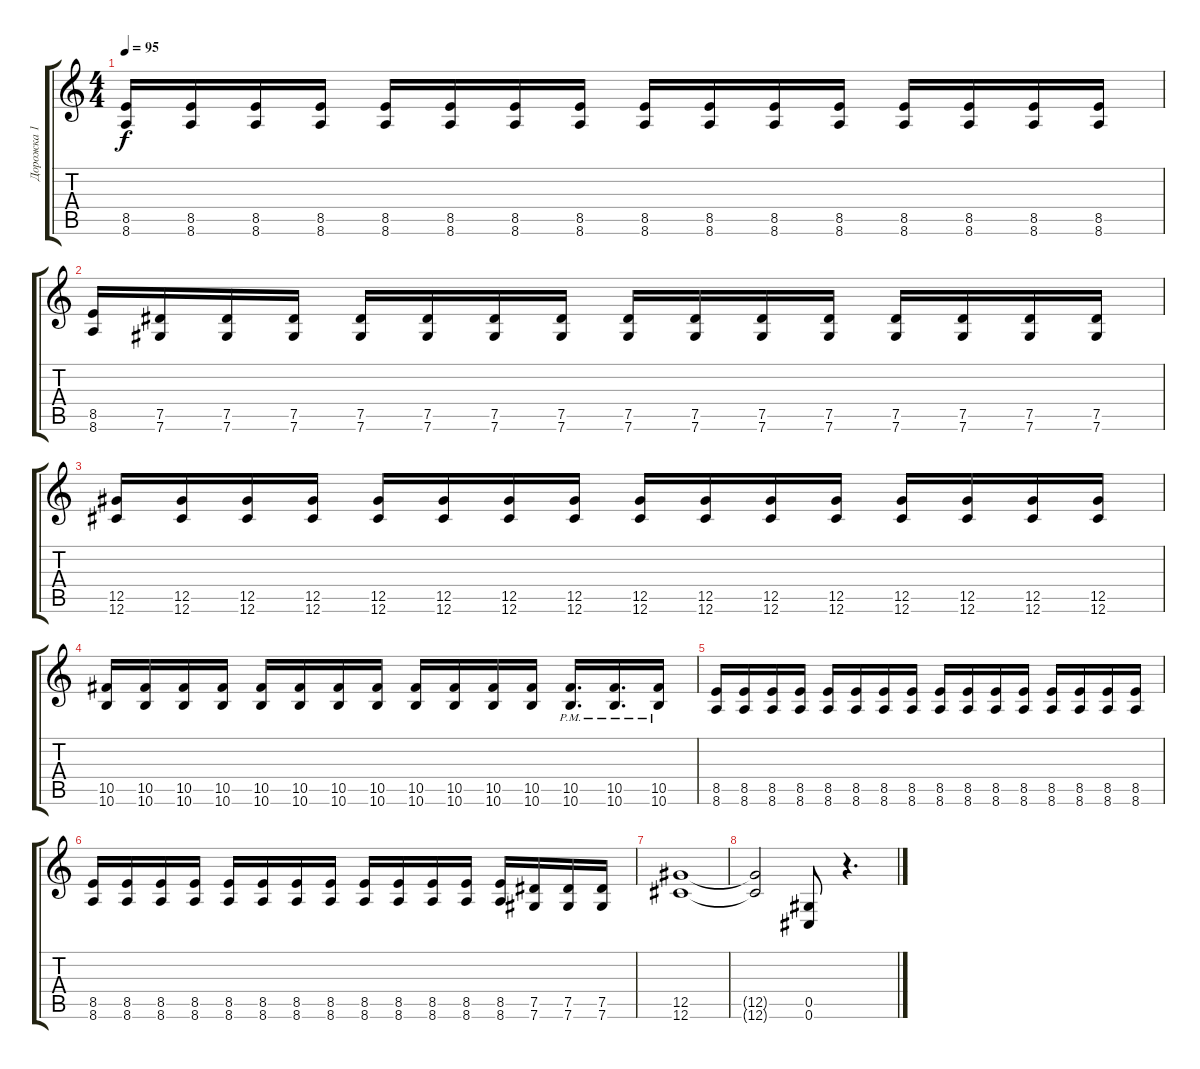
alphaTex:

\track ("Дорожка 1" "Дорожка 1") {instrument distortionguitar}
\staff {score tabs}
\tuning (Eb4 Bb3 Gb3 Db3 Ab2 Db2) {hide}
\ts (4 4)
\tempo 95
\clef g2
\ks c
(8.5 8.6).16{dy f} (8.5 8.6).16 (8.5 8.6).16 (8.5 8.6).16 (8.5 8.6).16 (8.5 8.6).16 (8.5 8.6).16 (8.5 8.6).16 (8.5 8.6).16 (8.5 8.6).16 (8.5 8.6).16 (8.5 8.6).16 (8.5 8.6).16 (8.5 8.6).16 (8.5 8.6).16 (8.5 8.6).16 |
(8.5 8.6).16 (7.5 7.6).16 (7.5 7.6).16 (7.5 7.6).16 (7.5 7.6).16 (7.5 7.6).16 (7.5 7.6).16 (7.5 7.6).16 (7.5 7.6).16 (7.5 7.6).16 (7.5 7.6).16 (7.5 7.6).16 (7.5 7.6).16 (7.5 7.6).16 (7.5 7.6).16 (7.5 7.6).16 |
(12.5 12.6).16 (12.5 12.6).16 (12.5 12.6).16 (12.5 12.6).16 (12.5 12.6).16 (12.5 12.6).16 (12.5 12.6).16 (12.5 12.6).16 (12.5 12.6).16 (12.5 12.6).16 (12.5 12.6).16 (12.5 12.6).16 (12.5 12.6).16 (12.5 12.6).16 (12.5 12.6).16 (12.5 12.6).16 |
(10.5 10.6).16 (10.5 10.6).16 (10.5 10.6).16 (10.5 10.6).16 (10.5 10.6).16 (10.5 10.6).16 (10.5 10.6).16 (10.5 10.6).16 (10.5 10.6).16 (10.5 10.6).16 (10.5 10.6).16 (10.5 10.6).16 (10.5{pm} 10.6{pm}).16{d} (10.5{pm} 10.6{pm}).16{d} (10.5{pm} 10.6{pm}).16 |
(8.5 8.6).16 (8.5 8.6).16 (8.5 8.6).16 (8.5 8.6).16 (8.5 8.6).16 (8.5 8.6).16 (8.5 8.6).16 (8.5 8.6).16 (8.5 8.6).16 (8.5 8.6).16 (8.5 8.6).16 (8.5 8.6).16 (8.5 8.6).16 (8.5 8.6).16 (8.5 8.6).16 (8.5 8.6).16 |
(8.5 8.6).16 (8.5 8.6).16 (8.5 8.6).16 (8.5 8.6).16 (8.5 8.6).16 (8.5 8.6).16 (8.5 8.6).16 (8.5 8.6).16 (8.5 8.6).16 (8.5 8.6).16 (8.5 8.6).16 (8.5 8.6).16 (8.5 8.6).16 (7.5 7.6).16 (7.5 7.6).16 (7.5 7.6).16 |
(12.5 12.6).1 |
(12.5{t} 12.6{t}).2 (0.5 0.6).8 r.4{d}
